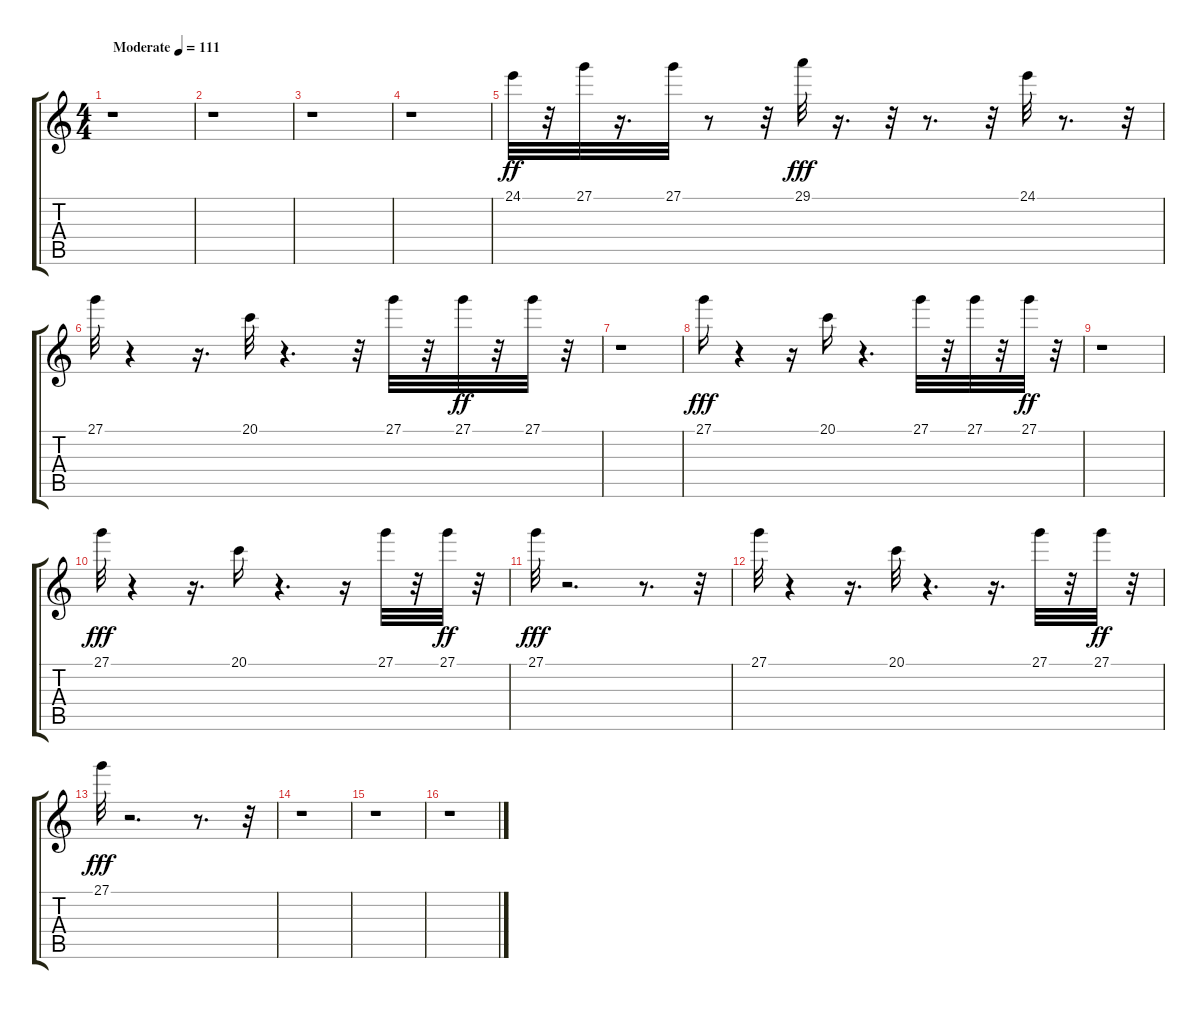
\track "" {instrument fx4atmosphere}
\staff {score tabs}
\tuning (E4 B3 G3 D3 A2 E2) {hide}
\ts (4 4)
\tempo (111 "Moderate")
\clef g2
\ks c
r.1{dy ff instrument fx4atmosphere} |
r.1 |
r.1 |
r.1 |
24.1.32 r.32 27.1.32 r.16{d} 27.1.32 r.8 r.32 29.1.32{dy fff} r.16{d} r.32 r.8{d} r.32 24.1.32 r.8{d} r.32 |
27.1.32 r.4 r.16{d} 20.1.32 r.4{d} r.32 27.1.32 r.32 27.1.32{dy ff} r.32 27.1.32 r.32 |
r.1 |
27.1.16{dy fff} r.4 r.16 20.1.16 r.4{d} 27.1.32 r.32 27.1.32 r.32 27.1.32{dy ff} r.32 |
r.1 |
27.1.32{dy fff} r.4 r.16{d} 20.1.16 r.4{d} r.16 27.1.32 r.32 27.1.32{dy ff} r.32 |
27.1.32{dy fff} r.2{d} r.8{d} r.32 |
27.1.32 r.4 r.16{d} 20.1.32 r.4{d} r.16{d} 27.1.32 r.32 27.1.32{dy ff} r.32 |
27.1.32{dy fff} r.2{d} r.8{d} r.32 |
r.1 |
r.1 |
r.1
